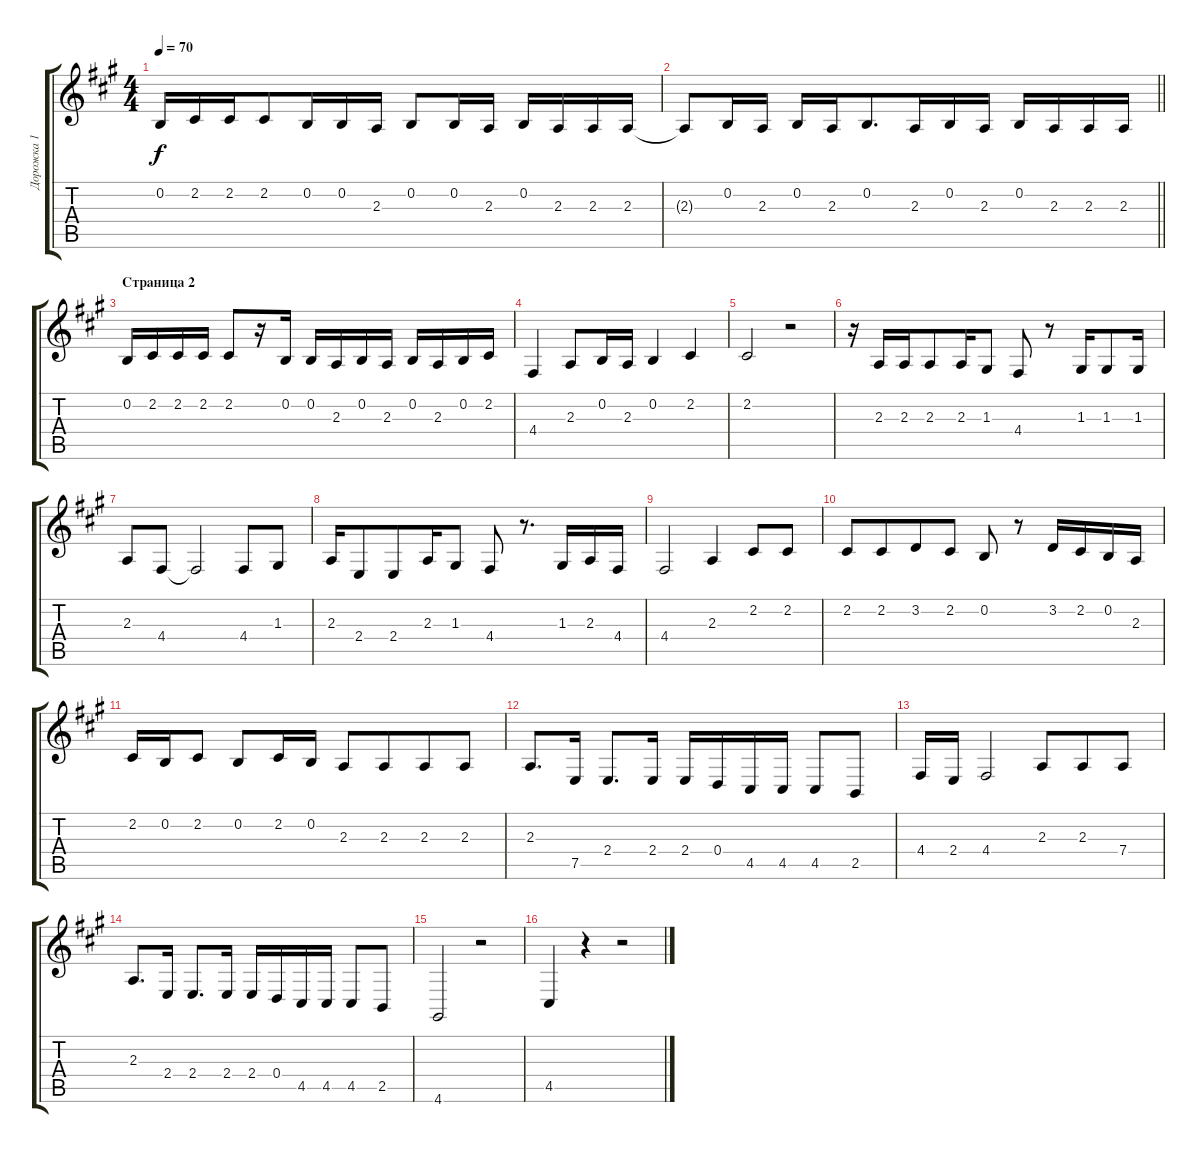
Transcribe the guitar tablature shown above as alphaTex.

\track ("Дорожка 1" "Дорожка 1") {instrument acousticgrandpiano}
\staff {score tabs}
\tuning (E4 B3 G3 D3 A2 E2) {hide}
\ts (4 4)
\tempo 70
\clef g2
\ks a
0.2.16{dy f} 2.2.16 2.2.16 2.2.8{beam merge} 0.2.16 0.2.16 2.3.16 0.2.8 0.2.16 2.3.16 0.2.16 2.3.16 2.3.16 2.3.16 |
\barLineRight lightlight
2.3{t}.8{beam Up} 0.2.16{beam Up} 2.3.16{beam Up} 0.2.16{beam Up} 2.3.16{beam Up} 0.2.8{d beam Up beam merge} 2.3.16{beam Up} 0.2.16{beam Up} 2.3.16{beam Up} 0.2.16 2.3.16 2.3.16 2.3.16 |
\section ("" "Страница 2")
0.2.16 2.2.16 2.2.16 2.2.16 2.2.8 r.16 0.2.16 0.2.16 2.3.16 0.2.16 2.3.16 0.2.16 2.3.16 0.2.16 2.2.16 |
4.4.4 2.3.8 0.2.16 2.3.16 0.2.4 2.2.4 |
2.2.2 r.2 |
r.16 2.3.16 2.3.16 2.3.8{beam merge} 2.3.16 1.3.8 4.4.8 r.8 1.3.16 1.3.8 1.3.16 |
2.3.8 4.4.8 4.4{t}.2 4.4.8 1.3.8 |
2.3.16 2.4.8 2.4.8{beam merge} 2.3.16 1.3.8 4.4.8 r.8{d} 1.3.16 2.3.16 4.4.16 |
4.4.2 2.3.4 2.2.8 2.2.8 |
2.2.8 2.2.8{beam merge} 3.2.8 2.2.8 0.2.8 r.8 3.2.16 2.2.16 0.2.16 2.3.16 |
2.2.16 0.2.16 2.2.8 0.2.8 2.2.16 0.2.16 2.3.8 2.3.8{beam merge} 2.3.8 2.3.8 |
2.3.8{d} 7.5.16 2.4.8{d} 2.4.16 2.4.16 0.4.16 4.5.16 4.5.16 4.5.8 2.5.8 |
4.4.16 2.4.16 4.4.2 2.3.8{beam merge} 2.3.8 7.4.8 |
2.3.8{d} 2.4.16 2.4.8{d} 2.4.16 2.4.16 0.4.16 4.5.16 4.5.16 4.5.8 2.5.8 |
4.6.2 r.2 |
4.5.4 r.4 r.2
